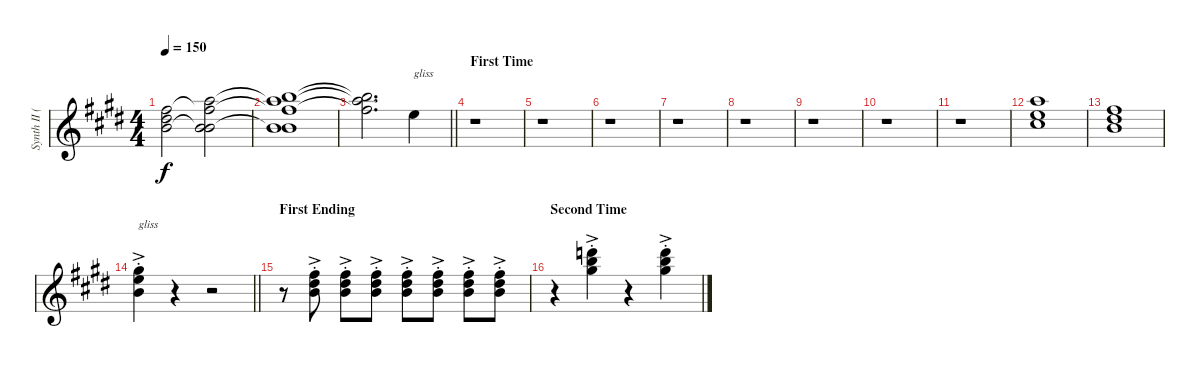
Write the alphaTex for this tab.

\track ("Synth II (Organ)" "Synth II (") {instrument drawbarorgan}
\staff {score}
\tuning (E4 B3 G3 D3 A2 E2 B1) {hide}
\ts (4 4)
\tempo 150
\clef g2
\ks e
(7.1{t} 16.2{t} 23.3).2{dy f} (7.1{t} 22.2 23.3{t} 21.4).2 |
(19.1 22.2{t} 23.3{t} 21.4{t} 26.5).1 |
\barLineRight lightlight
(19.1{t} 22.2{t} 23.3{t}).2{d} 12.1.4{txt "gliss"} |
\section ("" "First Time")
r.1 |
r.1 |
r.1 |
r.1 |
r.1 |
r.1 |
r.1 |
r.1 |
(17.1 17.2 18.3).1 |
(7.1 16.2 23.3).1 |
\barLineRight lightlight
(16.1{ac st} 17.2{ac st} 16.3{ac st}).4{txt "gliss"} r.4 r.2 |
\section ("" "First Ending")
r.8 (7.1{ac st} 16.2{ac st} 23.3{ac st}).8 (7.1{ac st} 16.2{ac st} 23.3{ac st}).8 (7.1{ac st} 16.2{ac st} 23.3{ac st}).8 (7.1{ac st} 16.2{ac st} 23.3{ac st}).8 (7.1{ac st} 16.2{ac st} 23.3{ac st}).8 (7.1{ac st} 16.2{ac st} 23.3{ac st}).8 (7.1{ac st} 16.2{ac st} 23.3{ac st}).8 |
\section ("" "Second Time")
r.4 (22.1{ac st} 24.2{ac st} 25.3{ac st}).4 r.4 (22.1{ac st} 24.2{ac st} 25.3{ac st}).4
